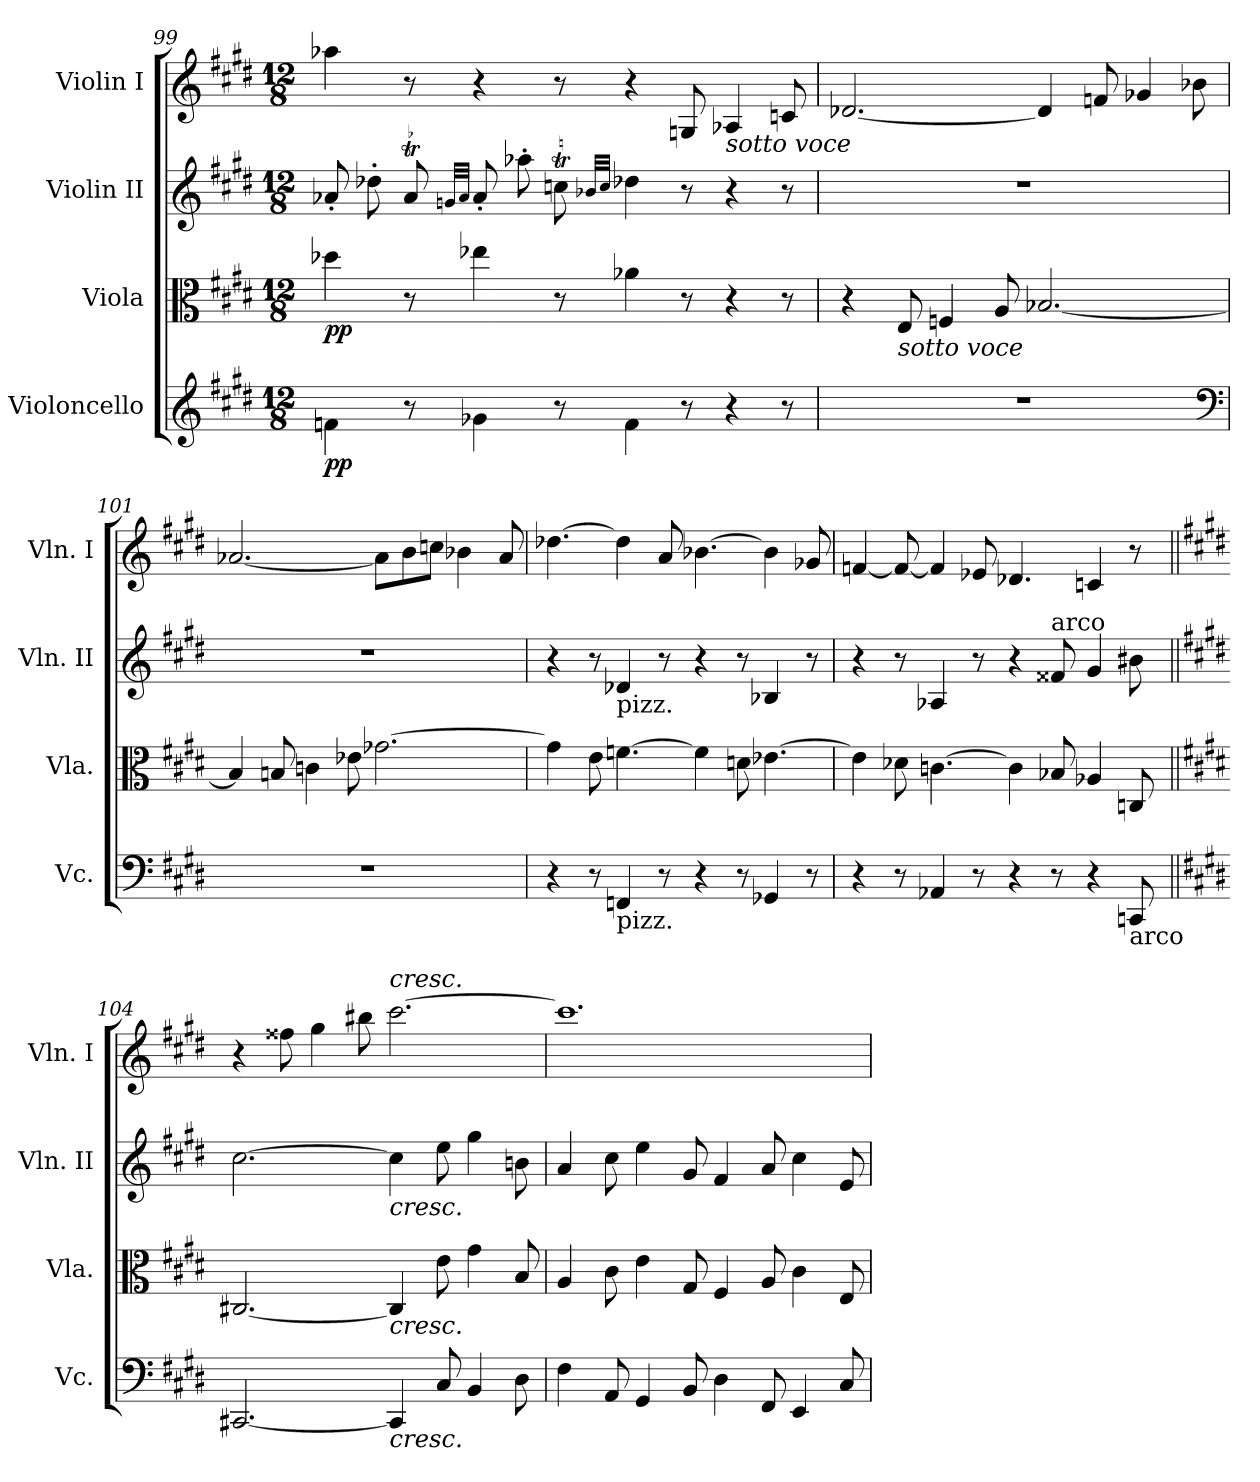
**kern	**dynam	**kern	**dynam	**kern	**kern
*part4	*part4	*part3	*part3	*part2	*part1
*staff4	*staff4	*staff3	*staff3	*staff2	*staff1
*I"Violoncello	*	*I"Viola	*	*I"Violin II	*I"Violin I
*I'Vc.	*	*I'Vla.	*	*I'Vln. II	*I'Vln. I
*clefG2	*	*clefC3	*	*clefG2	*clefG2
*k[f#c#g#d#]	*	*k[f#c#g#d#]	*	*k[f#c#g#d#]	*k[f#c#g#d#]
*E:	*	*E:	*	*E:	*E:
*M12/8	*	*M12/8	*	*M12/8	*M12/8
=99	=99	=99	=99	=99	=99
!	!LO:DY:b	!	!LO:DY:b	!	!
4fn\	pp	4dd-X\	pp	8a-X'/	4aa-X\
.	.	.	.	8dd-X'\	.
8r	.	8r	.	8a-T/	8r
.	.	.	.	32qgn/LLL	.
.	.	.	.	32qa-/JJJ	.
4g-X\	.	4ee-X\	.	8a-'/	4r
.	.	.	.	8aa-X'\	.
8r	.	8r	.	8ccnT\	8r
.	.	.	.	32qb-X/LLL	.
.	.	.	.	32qcc/JJJ	.
4f\	.	4a-X\	.	4dd-\	4r
8r	.	8r	.	8r	8Gn/
!	!	!	!	!	!LO:TX:b:i:t=sotto voce
4r	.	4r	.	4r	4A-X/
8r	.	8r	.	8r	8cn/
=100	=100	=100	=100	=100	=100
1.r	.	4r	.	1.r	[2.d-X/
!	!	!LO:TX:b:i:t=sotto voce	!	!	!
.	.	8E/	.	.	.
.	.	4Fn/	.	.	.
.	.	8A/	.	.	.
.	.	[2.B-X/	.	.	4d-/]
.	.	.	.	.	8fn/
.	.	.	.	.	4g-X/
*clefF4	*	*	*	*	*
.	.	.	.	.	8b-X\
=101	=101	=101	=101	=101	=101
1.r	.	4B-/]	.	1.r	[2.a-X/
.	.	8Bn/	.	.	.
.	.	4cn\	.	.	.
.	.	8e-X\	.	.	.
.	.	[2.g-X\	.	.	8a-\L]
.	.	.	.	.	8b\
.	.	.	.	.	8ccn\J
.	.	.	.	.	4b-X\
.	.	.	.	.	8a-/
=102	=102	=102	=102	=102	=102
4r	.	4g-\]	.	4r	[4.dd-X\
8r	.	8e\	.	8r	.
!	!	!	!	!LO:TX:b:t=pizz.	!
!LO:TX:b:t=pizz.	!	!	!	!	!
4FFn/	.	[4.fn\	.	4d-X/	4dd-\]
8r	.	.	.	8r	8a/
4r	.	4f\]	.	4r	[4.b-X\
8r	.	8dn\	.	8r	.
4GG-X/	.	[4.e-X\	.	4B-X/	4b-\]
8r	.	.	.	8r	8g-X/
=103	=103	=103	=103	=103	=103
4r	.	4e-\]	.	4r	[4fn/
8r	.	8d-X\	.	8r	8f/_
4AA-X/	.	[4.cn\	.	4A-X/	4f/]
8r	.	.	.	8r	8e-X/
4r	.	4c\]	.	4r	4.d-X/
!	!	!	!	!LO:TX:a:t=arco	!
8r	.	8B-X/	.	8f##X/	.
4r	.	4A-X/	.	4g#/	4cn/
!LO:TX:b:t=arco	!	!	!	!	!
8CCn/	.	8Cn/	.	8b#X\	8r
=104||	=104||	=104||	=104||	=104||	=104||
*k[f#c#g#d#]	*	*k[f#c#g#d#]	*	*k[f#c#g#d#]	*k[f#c#g#d#]
*c#:	*	*c#:	*	*c#:	*c#:
[2.CC#X/	.	[2.C#X/	.	[2.cc#\	4r
.	.	.	.	.	8ff##X\
.	.	.	.	.	4gg#\
.	.	.	.	.	8bb#X\
!	!	!	!	!	!LO:TX:a:i:t=cresc.
!	!	!	!	!LO:TX:b:i:t=cresc.	!
!	!	!LO:TX:b:i:t=cresc.	!	!	!
!LO:TX:b:i:t=cresc.	!	!	!	!	!
4CC#/]	.	4C#/]	.	4cc#\]	[2.ccc#\
8C#/	.	8e\	.	8ee\	.
4BB/	.	4g#\	.	4gg#\	.
8D#\	.	8B/	.	8bn\	.
=105	=105	=105	=105	=105	=105
4F#\	.	4A/	.	4a/	1.ccc#]
8AA/	.	8c#\	.	8cc#\	.
4GG#/	.	4e\	.	4ee\	.
8BB/	.	8G#/	.	8g#/	.
4D#\	.	4F#/	.	4f#/	.
8FF#/	.	8A/	.	8a/	.
4EE/	.	4c#\	.	4cc#\	.
8C#/	.	8E/	.	8e/	.
=	=	=	=	=	=
*-	*-	*-	*-	*-	*-
